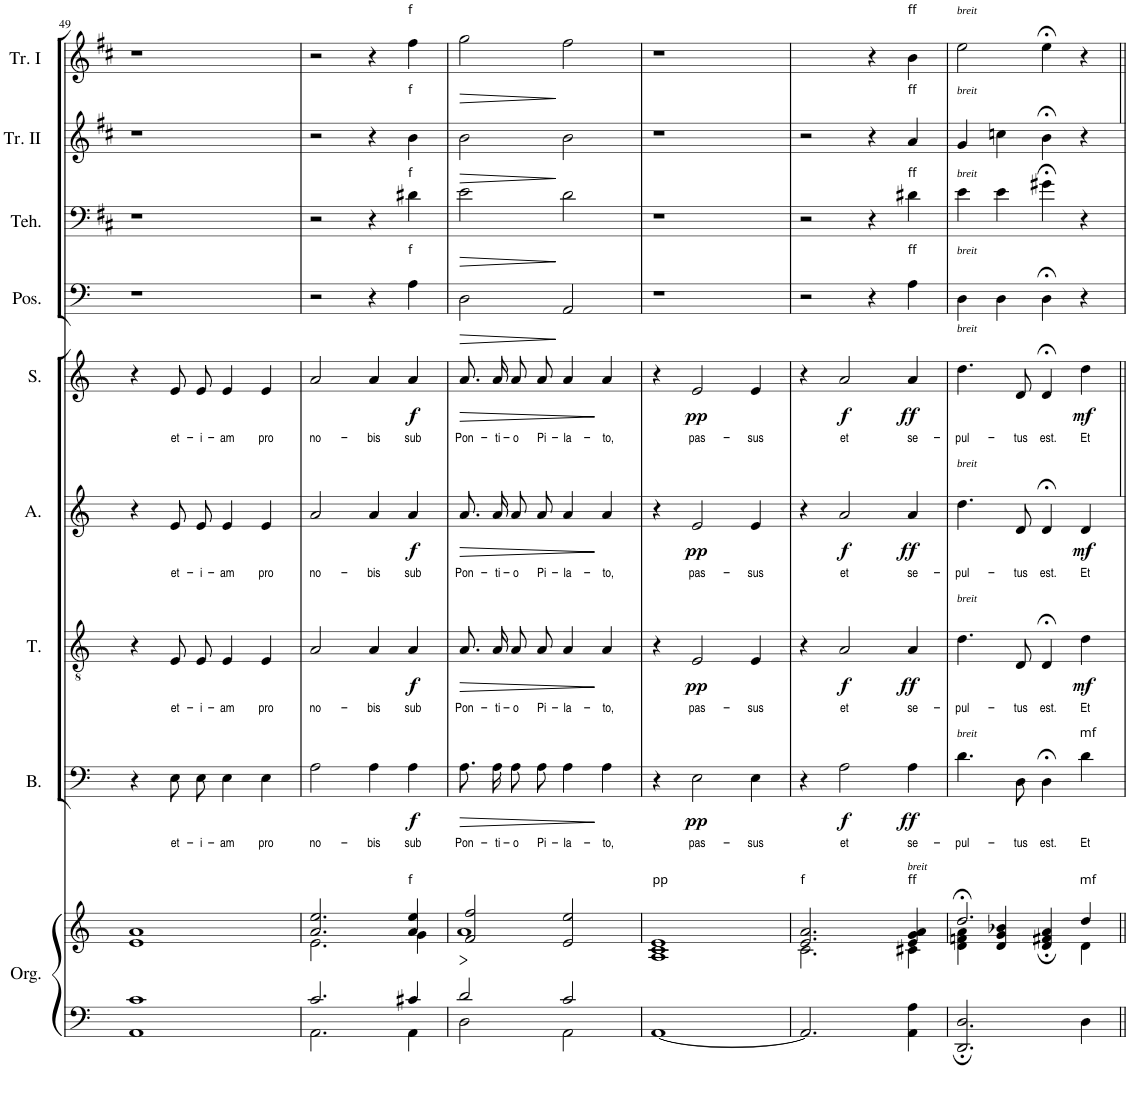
**kern	**kern	**kern	**text	**dynam	**kern	**text	**dynam	**kern	**text	**dynam	**kern	**text	**dynam	**kern	**kern	**kern	**kern
*part9	*part9	*part8	*part8	*part8	*part7	*part7	*part7	*part6	*part6	*part6	*part5	*part5	*part5	*part4	*part3	*part2	*part1
*staff10	*staff9	*staff8	*staff8	*staff8	*staff7	*staff7	*staff7	*staff6	*staff6	*staff6	*staff5	*staff5	*staff5	*staff4	*staff3	*staff2	*staff1
*I"Orgel	*	*I"Bass	*	*	*I"Tenor	*	*	*I"Alt	*	*	*I"Sopran	*	*	*I"Posaune	*I"Tenorhorn in B	*I"Trompete II in B	*I"Trompete I in B
*I'Org.	*	*I'B.	*	*	*I'T.	*	*	*I'A.	*	*	*I'S.	*	*	*I'Pos.	*I'Teh.	*I'Tr. II	*I'Tr. I
!!LO:PB:g=z
*clefF4	*clefG2	*clefF4	*	*	*clefGv2	*	*	*clefG2	*	*	*clefG2	*	*	*clefF4	*clefF4	*clefG2	*clefG2
*	*	*	*	*	*Trd7c12	*	*	*	*	*	*	*	*	*	*Trd1c2	*Trd1c2	*Trd1c2
*k[]	*k[]	*k[]	*	*	*k[]	*	*	*k[]	*	*	*k[]	*	*	*k[]	*k[f#c#]	*k[f#c#]	*k[f#c#]
*C:	*C:	*C:	*	*	*C:	*	*	*C:	*	*	*C:	*	*	*C:	*D:	*D:	*D:
*M4/4	*M4/4	*M4/4	*	*	*M4/4	*	*	*M4/4	*	*	*M4/4	*	*	*M4/4	*M4/4	*M4/4	*M4/4
*met(c)	*met(c)	*met(c)	*	*	*met(c)	*	*	*met(c)	*	*	*met(c)	*	*	*met(c)	*met(c)	*met(c)	*met(c)
=49	=49	=49	=49	=49	=49	=49	=49	=49	=49	=49	=49	=49	=49	=49	=49	=49	=49
*^	*^	*	*	*	*	*	*	*	*	*	*	*	*	*	*	*	*
1c	1AA	1a	1e	4r	.	.	4r	.	.	4r	.	.	4r	.	.	1r	1r	1r	1r
!	!	!	!	!	!LO:LY:b	!	!	!LO:LY:b	!	!	!LO:LY:b	!	!	!LO:LY:b	!	!	!	!	!
.	.	.	.	8E\L	et-	.	8E/L	et-	.	8e/L	et-	.	8e/L	et-	.	.	.	.	.
!	!	!	!	!	!LO:LY:b	!	!	!LO:LY:b	!	!	!LO:LY:b	!	!	!LO:LY:b	!	!	!	!	!
.	.	.	.	8E\J	-i-	.	8E/J	-i-	.	8e/J	-i-	.	8e/J	-i-	.	.	.	.	.
!	!	!	!	!	!LO:LY:b	!	!	!LO:LY:b	!	!	!LO:LY:b	!	!	!LO:LY:b	!	!	!	!	!
.	.	.	.	4E\	-am	.	4E/	-am	.	4e/	-am	.	4e/	-am	.	.	.	.	.
!	!	!	!	!	!LO:LY:b	!	!	!LO:LY:b	!	!	!LO:LY:b	!	!	!LO:LY:b	!	!	!	!	!
.	.	.	.	4E\	pro	.	4E/	pro	.	4e/	pro	.	4e/	pro	.	.	.	.	.
=50	=50	=50	=50	=50	=50	=50	=50	=50	=50	=50	=50	=50	=50	=50	=50	=50	=50	=50	=50
!	!	!	!	!	!LO:LY:b	!	!	!LO:LY:b	!	!	!LO:LY:b	!	!	!LO:LY:b	!	!	!	!	!
2.c/	2.AA\	2.a/ 2.ee/	2.e\	2A\	no-	.	2A/	no-	.	2a/	no-	.	2a/	no-	.	2r	2r	2r	2r
!	!	!	!	!	!LO:LY:b	!	!	!LO:LY:b	!	!	!LO:LY:b	!	!	!LO:LY:b	!	!	!	!	!
.	.	.	.	4A\	-bis	.	4A/	-bis	.	4a/	-bis	.	4a/	-bis	.	4r	4r	4r	4r
!	!	!	!	!	!	!	!	!	!	!	!	!	!	!	!	!	!	!	!LO:TX:a:t=f
!	!	!	!	!	!	!	!	!	!	!	!	!	!	!	!	!	!	!LO:TX:a:t=f	!
!	!	!	!	!	!	!	!	!	!	!	!	!	!	!	!	!	!LO:TX:a:t=f	!	!
!	!	!	!	!	!	!	!	!	!	!	!	!	!	!	!	!LO:TX:a:t=f	!	!	!
!	!	!LO:TX:a:t=f	!	!	!	!	!	!	!	!	!	!	!	!	!	!	!	!	!
!	!	!	!	!	!LO:LY:b	!LO:DY:b	!	!LO:LY:b	!LO:DY:b	!	!LO:LY:b	!LO:DY:b	!	!LO:LY:b	!LO:DY:b	!	!	!	!
4c#X/	4AA\	4a/ 4ee/	4g\	4A\	sub	f	4A/	sub	f	4a/	sub	f	4a/	sub	f	4A\	4d#X\	4b\	4ff#\
=51	=51	=51	=51	=51	=51	=51	=51	=51	=51	=51	=51	=51	=51	=51	=51	=51	=51	=51	=51
!	!	!	!	!	!LO:LY:b	!	!	!LO:LY:b	!	!	!LO:LY:b	!	!	!LO:LY:b	!	!	!	!	!
2d/	2D\	2f/ 2ff/	1a	8.A\L	Pon-	.	8.A/L	Pon-	.	8.a/L	Pon-	.	8.a/L	Pon-	.	2D\	2e\	2b\	2gg\
!	!	!	!	!	!LO:LY:b	!	!	!LO:LY:b	!	!	!LO:LY:b	!	!	!LO:LY:b	!	!	!	!	!
.	.	.	.	16A\Jk	-ti-	.	16A/Jk	-ti-	.	16a/Jk	-ti-	.	16a/Jk	-ti-	.	.	.	.	.
!	!	!	!	!	!LO:LY:b	!	!	!LO:LY:b	!	!	!LO:LY:b	!	!	!LO:LY:b	!	!	!	!	!
.	.	.	.	8A\L	-o	.	8A/L	-o	.	8a/L	-o	.	8a/L	-o	.	.	.	.	.
!	!	!	!	!	!LO:LY:b	!	!	!LO:LY:b	!	!	!LO:LY:b	!	!	!LO:LY:b	!	!	!	!	!
.	.	.	.	8A\J	Pi-	.	8A/J	Pi-	.	8a/J	Pi-	.	8a/J	Pi-	.	.	.	.	.
!	!	!	!	!	!LO:LY:b	!	!	!LO:LY:b	!	!	!LO:LY:b	!	!	!LO:LY:b	!	!	!	!	!
2c/	2AA\	2e/ 2ee/	.	4A\	-la-	.	4A/	-la-	.	4a/	-la-	.	4a/	-la-	.	2AA/	2d\	2b\	2ff#\
!	!	!	!	!	!LO:LY:b	!	!	!LO:LY:b	!	!	!LO:LY:b	!	!	!LO:LY:b	!	!	!	!	!
.	.	.	.	4A\	-to,	.	4A/	-to,	.	4a/	-to,	.	4a/	-to,	.	.	.	.	.
=52	=52	=52	=52	=52	=52	=52	=52	=52	=52	=52	=52	=52	=52	=52	=52	=52	=52	=52	=52
!	!	!LO:TX:a:t=pp	!	!	!	!	!	!	!	!	!	!	!	!	!	!	!	!	!
1ryy	[1AA	1c 1e	1A	4r	.	.	4r	.	.	4r	.	.	4r	.	.	1r	1r	1r	1r
!	!	!	!	!	!LO:LY:b	!LO:DY:b	!	!LO:LY:b	!LO:DY:b	!	!LO:LY:b	!LO:DY:b	!	!LO:LY:b	!LO:DY:b	!	!	!	!
.	.	.	.	2E\	pas-	pp	2E/	pas-	pp	2e/	pas-	pp	2e/	pas-	pp	.	.	.	.
!	!	!	!	!	!LO:LY:b	!	!	!LO:LY:b	!	!	!LO:LY:b	!	!	!LO:LY:b	!	!	!	!	!
.	.	.	.	4E\	-sus	.	4E/	-sus	.	4e/	-sus	.	4e/	-sus	.	.	.	.	.
=53	=53	=53	=53	=53	=53	=53	=53	=53	=53	=53	=53	=53	=53	=53	=53	=53	=53	=53	=53
!	!	!LO:TX:a:t=f	!	!	!	!	!	!	!	!	!	!	!	!	!	!	!	!	!
1ryy	2.AA/]	2.e/ 2.a/	2.c\	4r	.	.	4r	.	.	4r	.	.	4r	.	.	2r	2r	2r	2ryy
!	!	!	!	!	!LO:LY:b	!LO:DY:b	!	!LO:LY:b	!LO:DY:b	!	!LO:LY:b	!LO:DY:b	!	!LO:LY:b	!LO:DY:b	!	!	!	!
.	.	.	.	2A\	et	f	2A/	et	f	2a/	et	f	2a/	et	f	.	.	.	.
.	.	.	.	.	.	.	.	.	.	.	.	.	.	.	.	4r	4r	4r	4r
!	!	!	!	!	!	!	!	!	!	!	!	!	!	!	!	!	!	!	!LO:TX:a:t=ff
!	!	!	!	!	!	!	!	!	!	!	!	!	!	!	!	!	!	!LO:TX:a:t=ff	!
!	!	!	!	!	!	!	!	!	!	!	!	!	!	!	!	!	!LO:TX:a:t=ff	!	!
!	!	!	!	!	!	!	!	!	!	!	!	!	!	!	!	!LO:TX:a:t=ff	!	!	!
!	!	!LO:TX:a:t=ff	!	!	!	!	!	!	!	!	!	!	!	!	!	!	!	!	!
!	!	!LO:TX:a:i:t=breit	!	!	!	!	!	!	!	!	!	!	!	!	!	!	!	!	!
!	!	!	!	!	!LO:LY:b	!LO:DY:b	!	!LO:LY:b	!LO:DY:b	!	!LO:LY:b	!LO:DY:b	!	!LO:LY:b	!LO:DY:b	!	!	!	!
.	4AA\ 4A\	4e/ 4g/ 4a/	4c#X\	4A\	se-	ff	4A/	se-	ff	4a/	se-	ff	4a/	se-	ff	4A\	4d#X\	4a/	4b\
=54	=54	=54	=54	=54	=54	=54	=54	=54	=54	=54	=54	=54	=54	=54	=54	=54	=54	=54	=54
!	!	!	!	!	!	!	!	!	!	!	!	!	!	!	!	!	!	!	!LO:TX:a:i:t=breit
!	!	!	!	!	!	!	!	!	!	!	!	!	!	!	!	!	!	!LO:TX:a:i:t=breit	!
!	!	!	!	!	!	!	!	!	!	!	!	!	!	!	!	!	!LO:TX:a:i:t=breit	!	!
!	!	!	!	!	!	!	!	!	!	!	!	!	!	!	!	!LO:TX:a:i:t=breit	!	!	!
!	!	!	!	!	!	!	!	!	!	!	!	!	!LO:TX:a:i:t=breit	!	!	!	!	!	!
!	!	!	!	!	!	!	!	!	!	!LO:TX:a:i:t=breit	!	!	!	!	!	!	!	!	!
!	!	!	!	!	!	!	!LO:TX:a:i:t=breit	!	!	!	!	!	!	!	!	!	!	!	!
!	!	!	!	!LO:TX:a:i:t=breit	!	!	!	!	!	!	!	!	!	!	!	!	!	!	!
!	!	!	!	!	!LO:LY:b	!	!	!LO:LY:b	!	!	!LO:LY:b	!	!	!LO:LY:b	!	!	!	!	!
1ryy	2.DD/; 2.D/;	2.dd;</	4d\ 4fn\ 4a\	4.d\	-pul-	.	4.d\	-pul-	.	4.dd\	-pul-	.	4.dd\	-pul-	.	4D\	4e\	4g/	2ee\
.	.	.	4d/ 4g/ 4b-X/	.	.	.	.	.	.	.	.	.	.	.	.	4D\	4e\	4ccn\	.
!	!	!	!	!	!LO:LY:b	!	!	!LO:LY:b	!	!	!LO:LY:b	!	!	!LO:LY:b	!	!	!	!	!
.	.	.	.	8D\	-tus	.	8D/	-tus	.	8d/	-tus	.	8d/	-tus	.	.	.	.	.
!	!	!	!	!	!LO:LY:b	!	!	!LO:LY:b	!	!	!LO:LY:b	!	!	!LO:LY:b	!	!	!	!	!
.	.	.	4d/; 4f#X/; 4a/;	4D;<\	est.	.	4D;</	est.	.	4d;</	est.	.	4d;</	est.	.	4D;<\	4g#X;<\	4b;<\	4ee;<\
!	!	!	!	!LO:TX:a:t=mf	!	!	!	!	!	!	!	!	!	!	!	!	!	!	!
!	!	!LO:TX:a:t=mf	!	!	!	!	!	!	!	!	!	!	!	!	!	!	!	!	!
!	!	!	!	!	!LO:LY:b	!	!	!LO:LY:b	!LO:DY:b	!	!LO:LY:b	!LO:DY:b	!	!LO:LY:b	!LO:DY:b	!	!	!	!
.	4D\	4dd/	4d\	4d\	Et	.	4d\	Et	mf	4d/	Et	mf	4dd\	Et	mf	4r	4r	4r	4r
*v	*v	*	*	*	*	*	*	*	*	*	*	*	*	*	*	*	*	*	*
*	*v	*v	*	*	*	*	*	*	*	*	*	*	*	*	*	*	*	*
=||	=||	=||	=||	=||	=||	=||	=||	=||	=||	=||	=||	=||	=||	=||	=||	=||	=||
*-	*-	*-	*-	*-	*-	*-	*-	*-	*-	*-	*-	*-	*-	*-	*-	*-	*-
